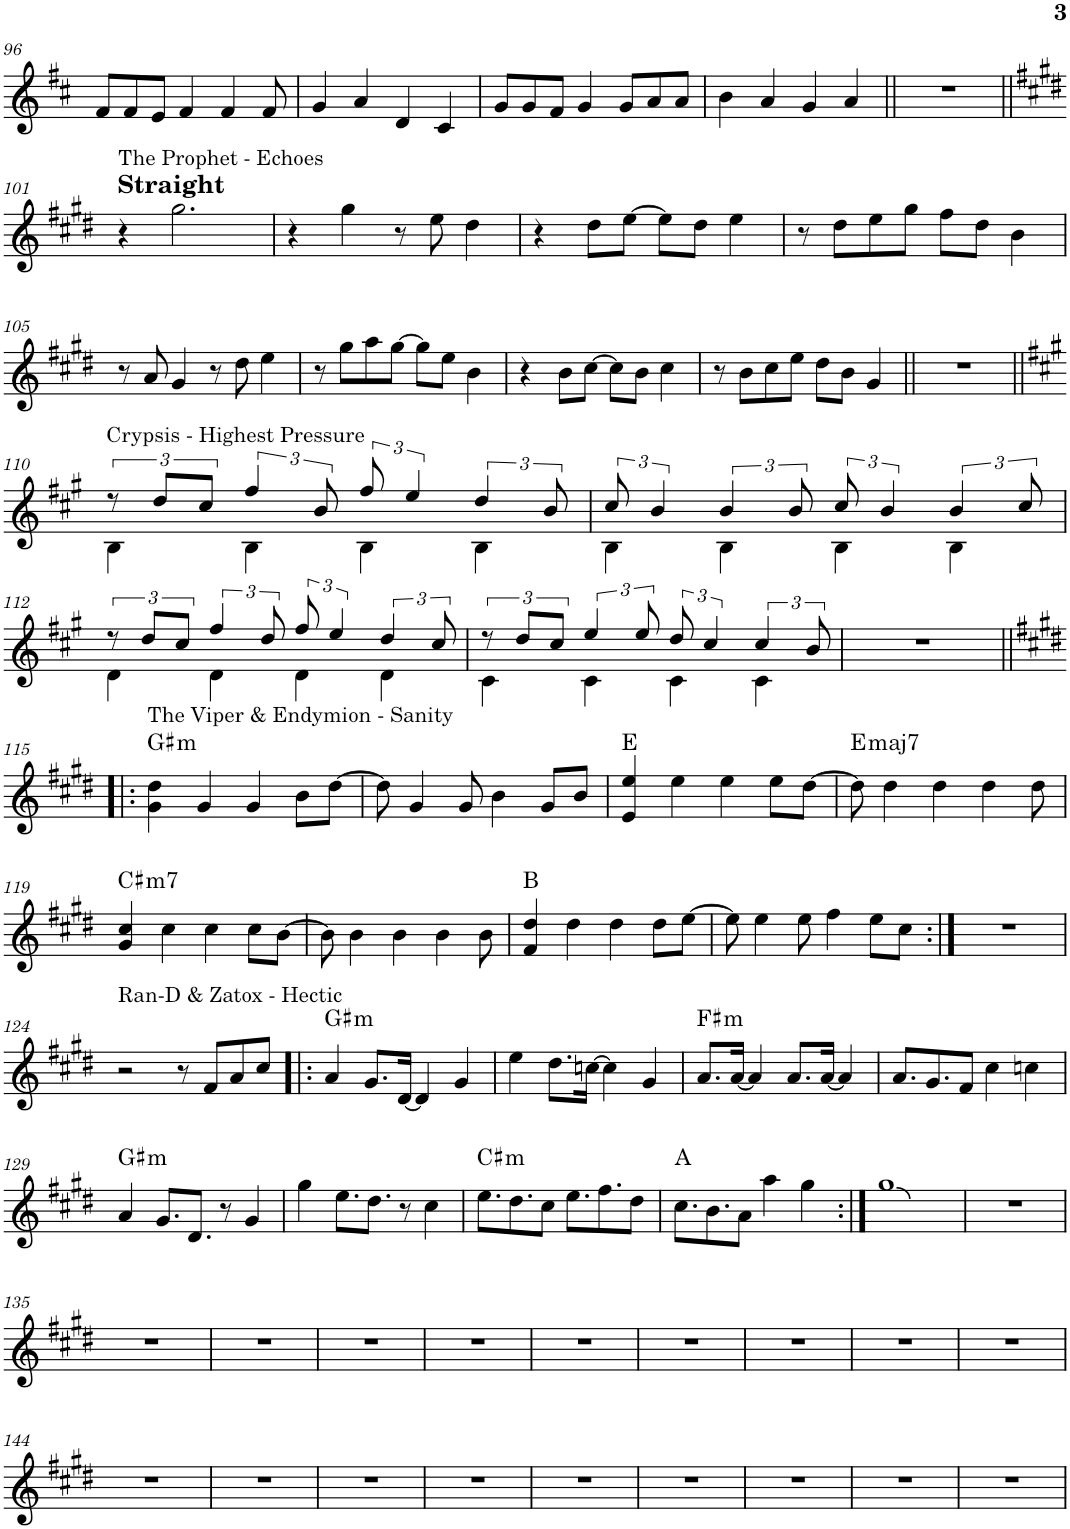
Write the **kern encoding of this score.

**kern	**harte
*part1	*part1
*staff1	*
*I"Bb Trumpet	*
*I'Bb Tpt.	*
!!LO:PB:g=z
*clefG2	*
*Trd1c2	*
*k[f#c#]	*
*M4/4	*
=96	=96
8f#/L	.
8f#/	.
8e/J	.
4f#/	.
4f#/	.
8f#/	.
=97	=97
4g/	.
4a/	.
4d/	.
4c#/	.
=98	=98
8g/L	.
8g/	.
8f#/J	.
4g/	.
8g/L	.
8a/	.
8a/J	.
=99	=99
4b\	.
4a/	.
4g/	.
4a/	.
=100||	=100||
1r	.
!!LO:LB:g=z
=101||	=101||
*k[f#c#g#d#]	*
!LO:TX:a:B:t=Straight	!
!LO:TX:a:t=The Prophet - Echoes	!
4r	.
2.gg#\	.
=102	=102
4r	.
4gg#\	.
8r	.
8ee\	.
4dd#\	.
=103	=103
4r	.
8dd#\L	.
[8ee\J	.
8ee\L]	.
8dd#\J	.
4ee\	.
=104	=104
8r	.
8dd#\L	.
8ee\	.
8gg#\J	.
8ff#\L	.
8dd#\J	.
4b\	.
!!LO:LB:g=z
=105	=105
8r	.
8a/	.
4g#/	.
8r	.
8dd#\	.
4ee\	.
=106	=106
8r	.
8gg#\L	.
8aa\	.
[8gg#\J	.
8gg#\L]	.
8ee\J	.
4b\	.
=107	=107
4r	.
8b\L	.
[8cc#\J	.
8cc#\L]	.
8b\J	.
4cc#\	.
=108	=108
8r	.
8b\L	.
8cc#\	.
8ee\J	.
8dd#\L	.
8b\J	.
4g#/	.
=109||	=109||
1r	.
!!LO:LB:g=z
=110||	=110||
*k[f#c#g#]	*
*^	*
!LO:TX:a:t=Crypsis - Highest Pressure	!	!
12r	4B\	.
12dd/L	.	.
12cc#/J	.	.
6ff#/	4B\	.
12b/	.	.
12ff#/	4B\	.
6ee/	.	.
6dd/	4B\	.
12b/	.	.
=111	=111	=111
12cc#/	4B\	.
6b/	.	.
6b/	4B\	.
12b/	.	.
12cc#/	4B\	.
6b/	.	.
6b/	4B\	.
12cc#/	.	.
!!LO:LB:g=z	!!
=112	=112	=112
12r	4d\	.
12dd/L	.	.
12cc#/J	.	.
6ff#/	4d\	.
12dd/	.	.
12ff#/	4d\	.
6ee/	.	.
6dd/	4d\	.
12cc#/	.	.
=113	=113	=113
12r	4c#\	.
12dd/L	.	.
12cc#/J	.	.
6ee/	4c#\	.
12ee/	.	.
12dd/	4c#\	.
6cc#/	.	.
6cc#/	4c#\	.
12b/	.	.
*v	*v	*
=114	=114
1r	.
!!LO:LB:g=z
=115!|:	=115!|:
*k[f#c#g#d#]	*
!LO:TX:a:t=The Viper & Endymion - Sanity	!LO:H:kt=m
4g#\ 4dd#\	G#:min
4g#/	.
4g#/	.
8b\L	.
[8dd#\J	.
=116	=116
8dd#\]	.
4g#/	.
8g#/	.
4b\	.
8g#/L	.
8b/J	.
=117	=117
4e/ 4ee/	E:maj
4ee\	.
4ee\	.
8ee\L	.
[8dd#\J	.
=118	=118
!	!LO:H:kt=maj7
8dd#\]	E:maj7
4dd#\	.
4dd#\	.
4dd#\	.
8dd#\	.
!!LO:LB:g=z
=119	=119
!	!LO:H:kt=m7
4g#/ 4cc#/	C#:min7
4cc#\	.
4cc#\	.
8cc#\L	.
[8b\J	.
=120	=120
8b\]	.
4b\	.
4b\	.
4b\	.
8b\	.
=121	=121
4f#/ 4dd#/	B:maj
4dd#\	.
4dd#\	.
8dd#\L	.
[8ee\J	.
=122	=122
8ee\]	.
4ee\	.
8ee\	.
4ff#\	.
8ee\L	.
8cc#\J	.
=123:|!	=123:|!
1r	.
!!LO:LB:g=z
=124	=124
!LO:TX:a:t=Ran-D & Zatox - Hectic	!
2r	.
8r	.
8f#/L	.
8a/	.
8cc#/J	.
=125!|:	=125!|:
!	!LO:H:kt=m
4a/	G#:min
8.g#/L	.
[16d#/Jk	.
4d#/]	.
4g#/	.
=126	=126
4ee\	.
8.dd#\L	.
[16ccn\Jk	.
4cc\]	.
4g#/	.
=127	=127
!	!LO:H:kt=m
8.a/L	F#:min
[16a/Jk	.
4a/]	.
8.a/L	.
[16a/Jk	.
4a/]	.
=128	=128
8.a/L	.
8.g#/	.
8f#/J	.
4cc#\	.
4ccn\	.
!!LO:LB:g=z
=129	=129
!	!LO:H:kt=m
4a/	G#:min
8.g#/L	.
8.d#/J	.
8r	.
4g#/	.
=130	=130
4gg#\	.
8.ee\L	.
8.dd#\J	.
8r	.
4cc#\	.
=131	=131
!	!LO:H:kt=m
8.ee\L	C#:min
8.dd#\	.
8cc#\J	.
8.ee\L	.
8.ff#\	.
8dd#\J	.
=132	=132
8.cc#\L	A:maj
8.b\	.
8a\J	.
4aa\	.
4gg#\	.
=133:|!	=133:|!
1gg#	.
=134	=134
1r	.
!!LO:LB:g=z
=135	=135
1r	.
=136	=136
1r	.
=137	=137
1r	.
=138	=138
1r	.
=139	=139
1r	.
=140	=140
1r	.
=141	=141
1r	.
=142	=142
1r	.
=143	=143
1r	.
!!LO:LB:g=z
=144	=144
1r	.
=145	=145
1r	.
=146	=146
1r	.
=147	=147
1r	.
=148	=148
1r	.
=149	=149
1r	.
=150	=150
1r	.
=151	=151
1r	.
=152	=152
1r	.
=	=
*-	*-
